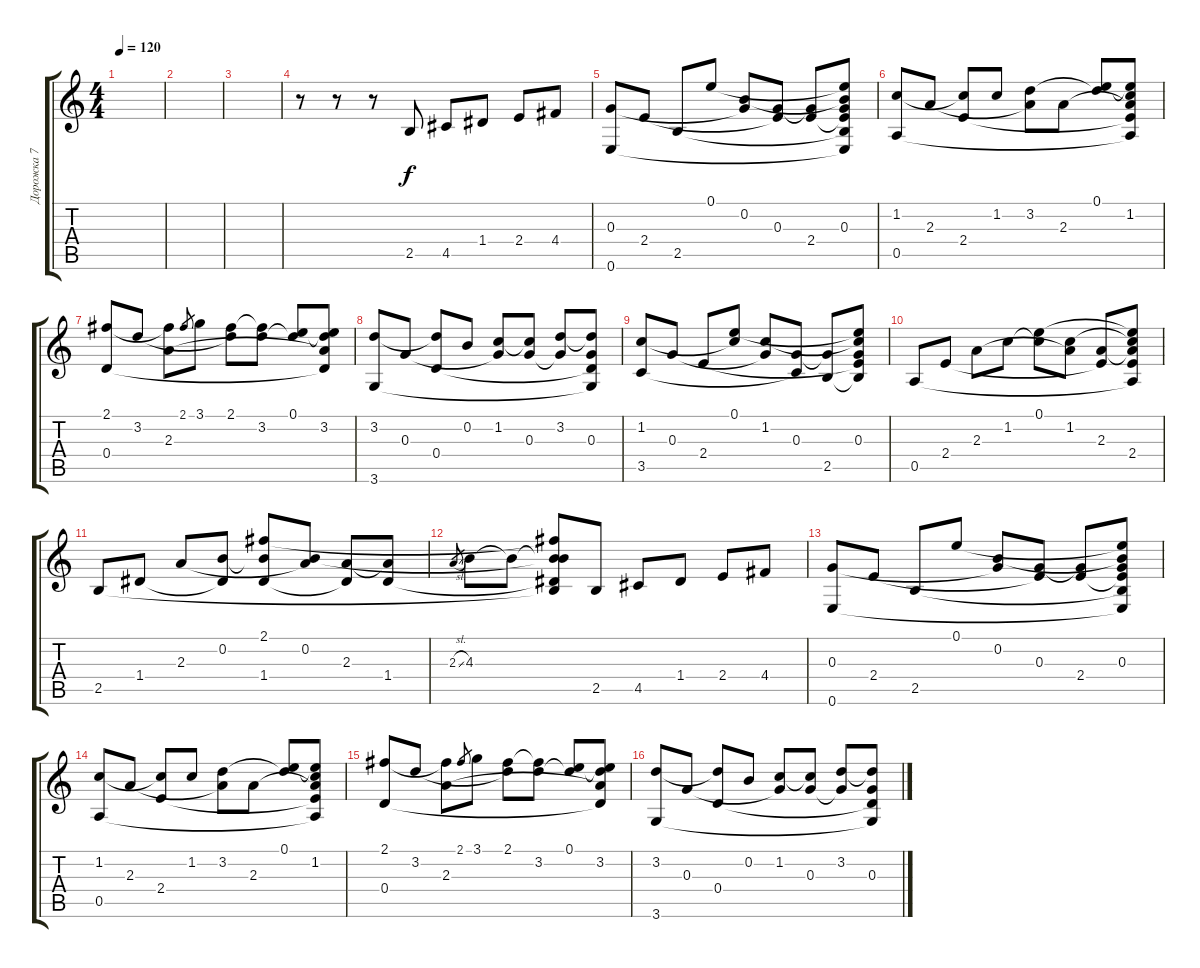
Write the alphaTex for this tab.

\track ("Дорожка 7" "Дорожка 7") {instrument acousticguitarsteel}
\staff {score tabs}
\tuning (E4 B3 G3 D3 A2 E2) {hide}
\ts (4 4)
\tempo 120
\clef g2
\ks c
|
|
|
r.8 r.8 r.8 2.5.8 4.5.8 1.4.8 2.4.8 4.4.8 |
(0.3 0.6).8 2.4.8 2.5.8 0.1.8 (0.2 0.3{t}).8 (0.3 2.4{t}).8 (0.3{t} 2.4).8 (0.1{t} 0.2{t} 0.3 2.4{t} 2.5{t} 0.6{t}).8 |
(1.2 0.5).8 2.3.8 (1.2{t} 2.4).8 1.2.8 (3.2 2.3{t}).8 2.3.8 (0.1 3.2{t}).8 (0.1{t} 1.2 2.3{t} 2.4{t} 0.5{t}).8 |
(2.1 0.4).8 3.2.8 (2.1{t} 2.3).8 2.1.8{gr} 3.1.8 (2.1 3.2{t}).8 (2.1{t} 3.2).8 (0.1 3.2{t}).8 (0.1{t} 3.2 2.3{t} 0.4{t}).8 |
(3.2 3.6).8 0.3.8 (3.2{t} 0.4).8 0.2.8 (1.2 0.3{t}).8 (1.2{t} 0.3).8 (3.2 0.3{t}).8 (3.2{t} 0.3 0.4{t} 3.6{t}).8 |
(1.2 3.5).8 0.3.8 2.4.8 (0.1 1.2{t}).8 (1.2 0.3{t}).8 (0.3 3.5{t}).8 (0.3{t} 2.5).8 (0.1{t} 1.2{t} 0.3 2.4{t} 2.5{t}).8 |
0.5.8 2.4.8 2.3.8 1.2.8 (0.1 1.2{t}).8 (1.2 2.3{t}).8 (2.3 2.4{t}).8 (0.1{t} 1.2{t} 2.3{t} 2.4 0.5{t}).8 |
2.5.8 1.4.8 2.3.8 (0.2 1.4{t}).8 (2.1 0.2{t} 1.4).8 (0.2 2.3{t}).8 (2.3 1.4{t}).8 (2.3{t} 1.4).8 |
2.3{sl}.8{gr} 4.3.8 4.3{t}.8 (2.1{t} 0.2{t} 4.3{t} 1.4{t} 2.5{t}).8 2.5.8 4.5.8 1.4.8 2.4.8 4.4.8 |
(0.3 0.6).8 2.4.8 2.5.8 0.1.8 (0.2 0.3{t}).8 (0.3 2.4{t}).8 (0.3{t} 2.4).8 (0.1{t} 0.2{t} 0.3 2.4{t} 2.5{t} 0.6{t}).8 |
(1.2 0.5).8 2.3.8 (1.2{t} 2.4).8 1.2.8 (3.2 2.3{t}).8 2.3.8 (0.1 3.2{t}).8 (0.1{t} 1.2 2.3{t} 2.4{t} 0.5{t}).8 |
(2.1 0.4).8 3.2.8 (2.1{t} 2.3).8 2.1.8{gr} 3.1.8 (2.1 3.2{t}).8 (2.1{t} 3.2).8 (0.1 3.2{t}).8 (0.1{t} 3.2 2.3{t} 0.4{t}).8 |
(3.2 3.6).8 0.3.8 (3.2{t} 0.4).8 0.2.8 (1.2 0.3{t}).8 (1.2{t} 0.3).8 (3.2 0.3{t}).8 (3.2{t} 0.3 0.4{t} 3.6{t}).8
